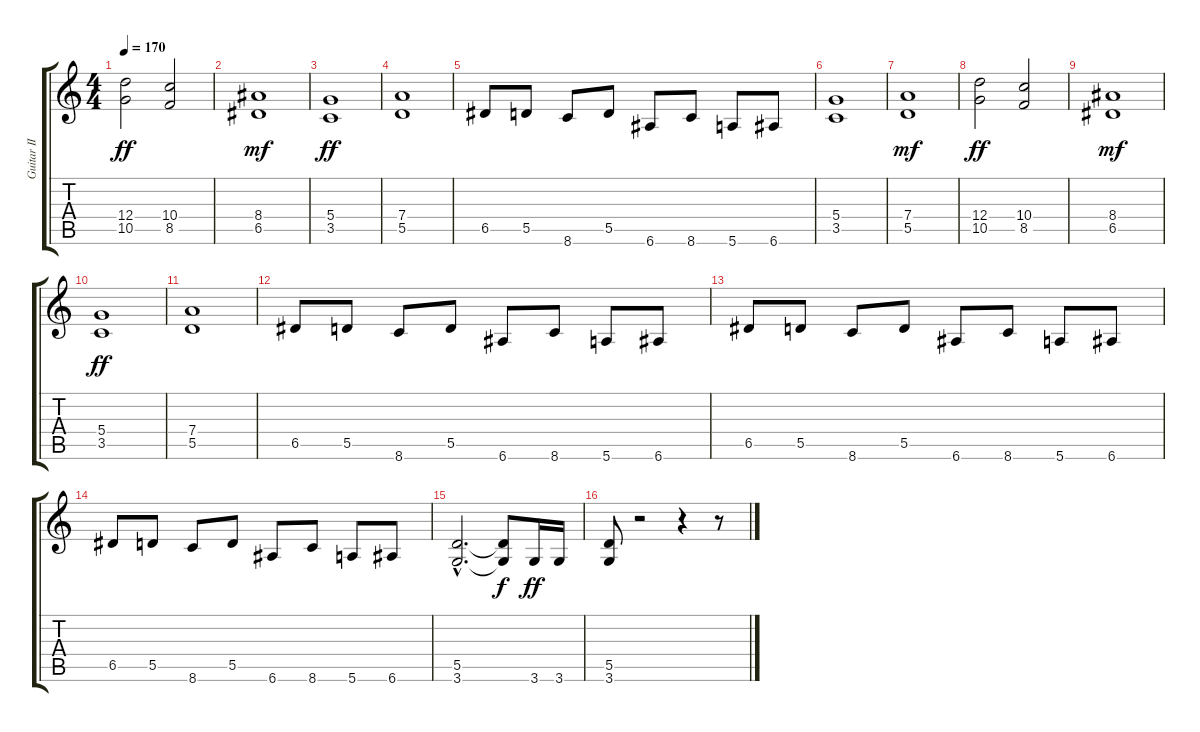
\track ("Guitar II" "Guitar II") {instrument distortionguitar}
\staff {score tabs}
\tuning (E4 B3 G3 D3 A2 E2) {hide}
\ts (4 4)
\tempo 170
\clef g2
\ks c
(12.4 10.5).2{dy ff} (10.4 8.5).2 |
(8.4 6.5).1{dy mf} |
(5.4 3.5).1{dy ff} |
(7.4 5.5).1 |
6.5.8 5.5.8 8.6.8 5.5.8 6.6.8 8.6.8 5.6.8 6.6.8 |
(5.4 3.5).1 |
(7.4 5.5).1{dy mf} |
(12.4 10.5).2{dy ff} (10.4 8.5).2 |
(8.4 6.5).1{dy mf} |
(5.4 3.5).1{dy ff} |
(7.4 5.5).1 |
6.5.8 5.5.8 8.6.8 5.5.8 6.6.8 8.6.8 5.6.8 6.6.8 |
6.5.8 5.5.8 8.6.8 5.5.8 6.6.8 8.6.8 5.6.8 6.6.8 |
6.5.8 5.5.8 8.6.8 5.5.8 6.6.8 8.6.8 5.6.8 6.6.8 |
(5.5{hac} 3.6{hac}).2{d} (5.5{t} 3.6{t}).8{dy f} 3.6.16{dy ff} 3.6.16 |
(5.5 3.6).8 r.2 r.4 r.8
